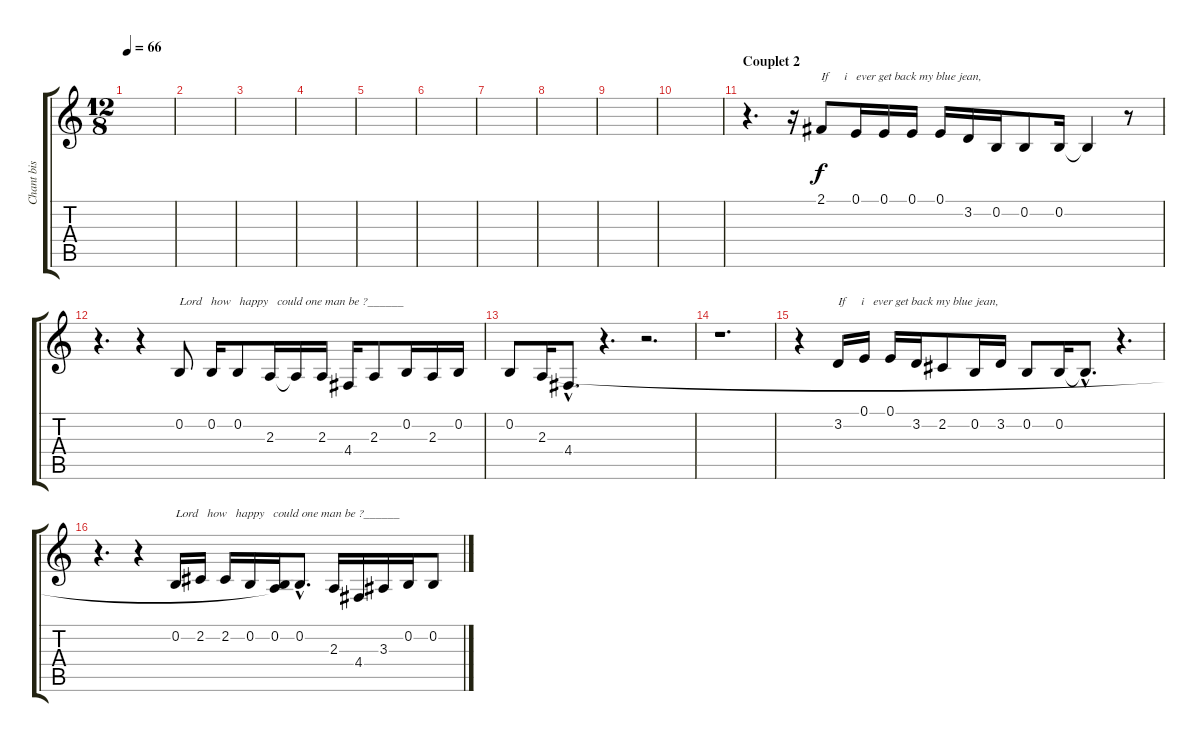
\track ("Chant bis" "Chant bis") {instrument oboe}
\staff {score tabs}
\tuning (E4 B3 G3 D3 A2 E2) {hide}
\ts (12 8)
\tempo 66
\clef g2
\ks c
|
|
|
|
|
|
|
|
|
|
\section ("" "Couplet 2")
r.4{d} r.16 2.1.8{txt "If     i   ever get back my blue jean,"} 0.1.16 0.1.16 0.1.16 0.1.16 3.2.16 0.2.16 0.2.8 0.2.16 0.2{t}.4 r.8 |
r.4{d} r.4 0.2.8{txt "Lord   how   happy   could one man be ?______"} 0.2.16 0.2.8 2.3.16 2.3{t}.16 2.3.16 4.4.16 2.3.8 0.2.16 2.3.16 0.2.16 |
0.2.8 2.3.16 4.4{hac}.8{d} r.4{d} r.2{d} |
r.1{d} |
r.4 3.2.16{txt "If     i   ever get back my blue jean,"} 0.1.16 0.1.16 3.2.16 2.2.8 0.2.16 3.2.16 0.2.8 0.2.16 0.2{hac t}.8{d} r.4{d} |
r.4{d} r.4 0.2.16{txt "Lord   how   happy   could one man be ?______"} 2.2.16 2.2.16 0.2.16 (0.2 2.3{t}).16 0.2{hac}.8{d} 2.3.16 4.4.16 3.3.16 0.2.16 0.2.8
